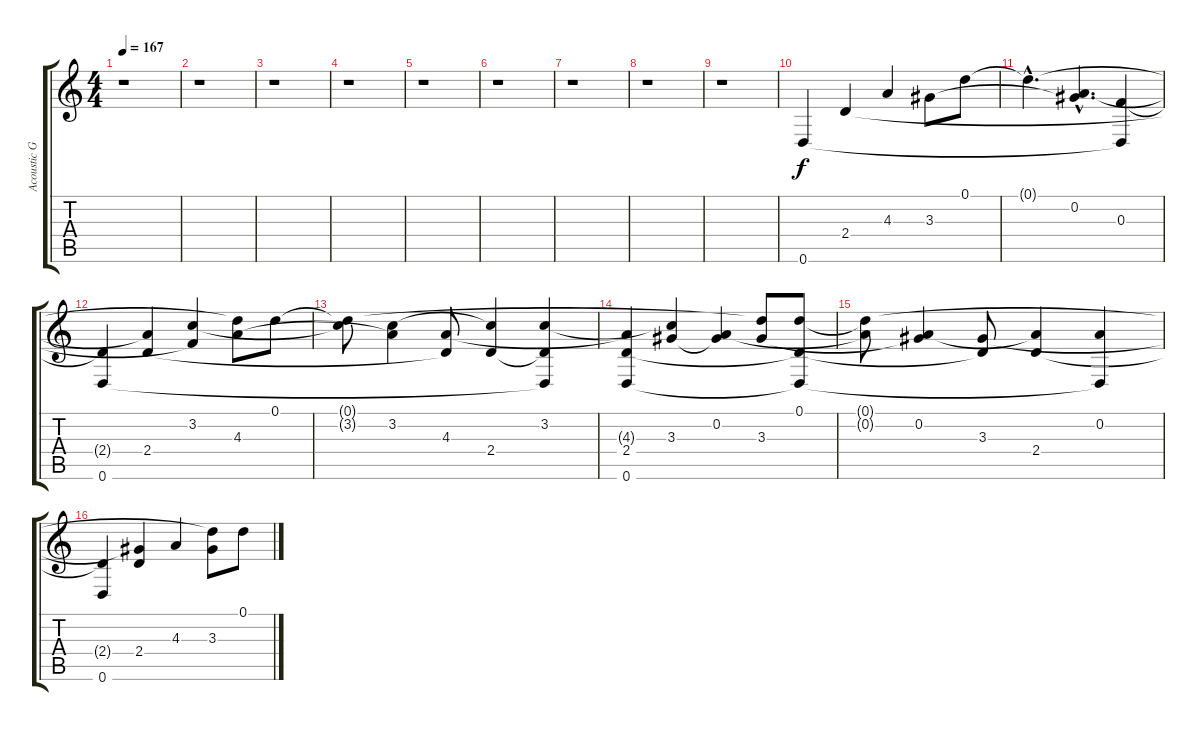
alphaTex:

\track ("Acoustic Guitar" "Acoustic G") {instrument acousticguitarsteel}
\staff {score tabs}
\tuning (D4 A3 F3 C3 G2 D2) {hide}
\ts (4 4)
\tempo 167
\clef g2
\ks c
r.1{dy f} |
r.1 |
r.1 |
r.1 |
r.1 |
r.1 |
r.1 |
r.1 |
r.1 |
0.6.4 2.4.4 4.3.4 3.3.8 0.1.8 |
0.1{hac t}.4{d} (0.2{hac} 3.3{hac t}).4{d} (0.3 0.6{t}).4 |
(2.4{t} 0.6).4 (0.2{t} 2.4).4 (3.2 0.3{t}).4 (0.1{t} 4.3).8 0.1.8 |
(0.1{t} 3.2{t}).8 (3.2 4.3{t}).4 (4.3 2.4{t}).8 (3.2{t} 2.4).4 (3.2 2.4{t} 0.6{t}).4 |
(4.3{t} 2.4 0.6).4 (3.2{t} 3.3).4 (0.2 3.3{t}).4 (0.1{t} 3.3).8 (0.1 2.4{t} 0.6{t}).8 |
(0.1{t} 0.2{t}).8 (0.2 3.3{t}).4 (3.3 2.4{t}).8 (0.2{t} 2.4).4 (0.2 0.6{t}).4 |
(2.4{t} 0.6).4 (3.3{t} 2.4).4 4.3.4 (0.1{t} 3.3).8 0.1.8
